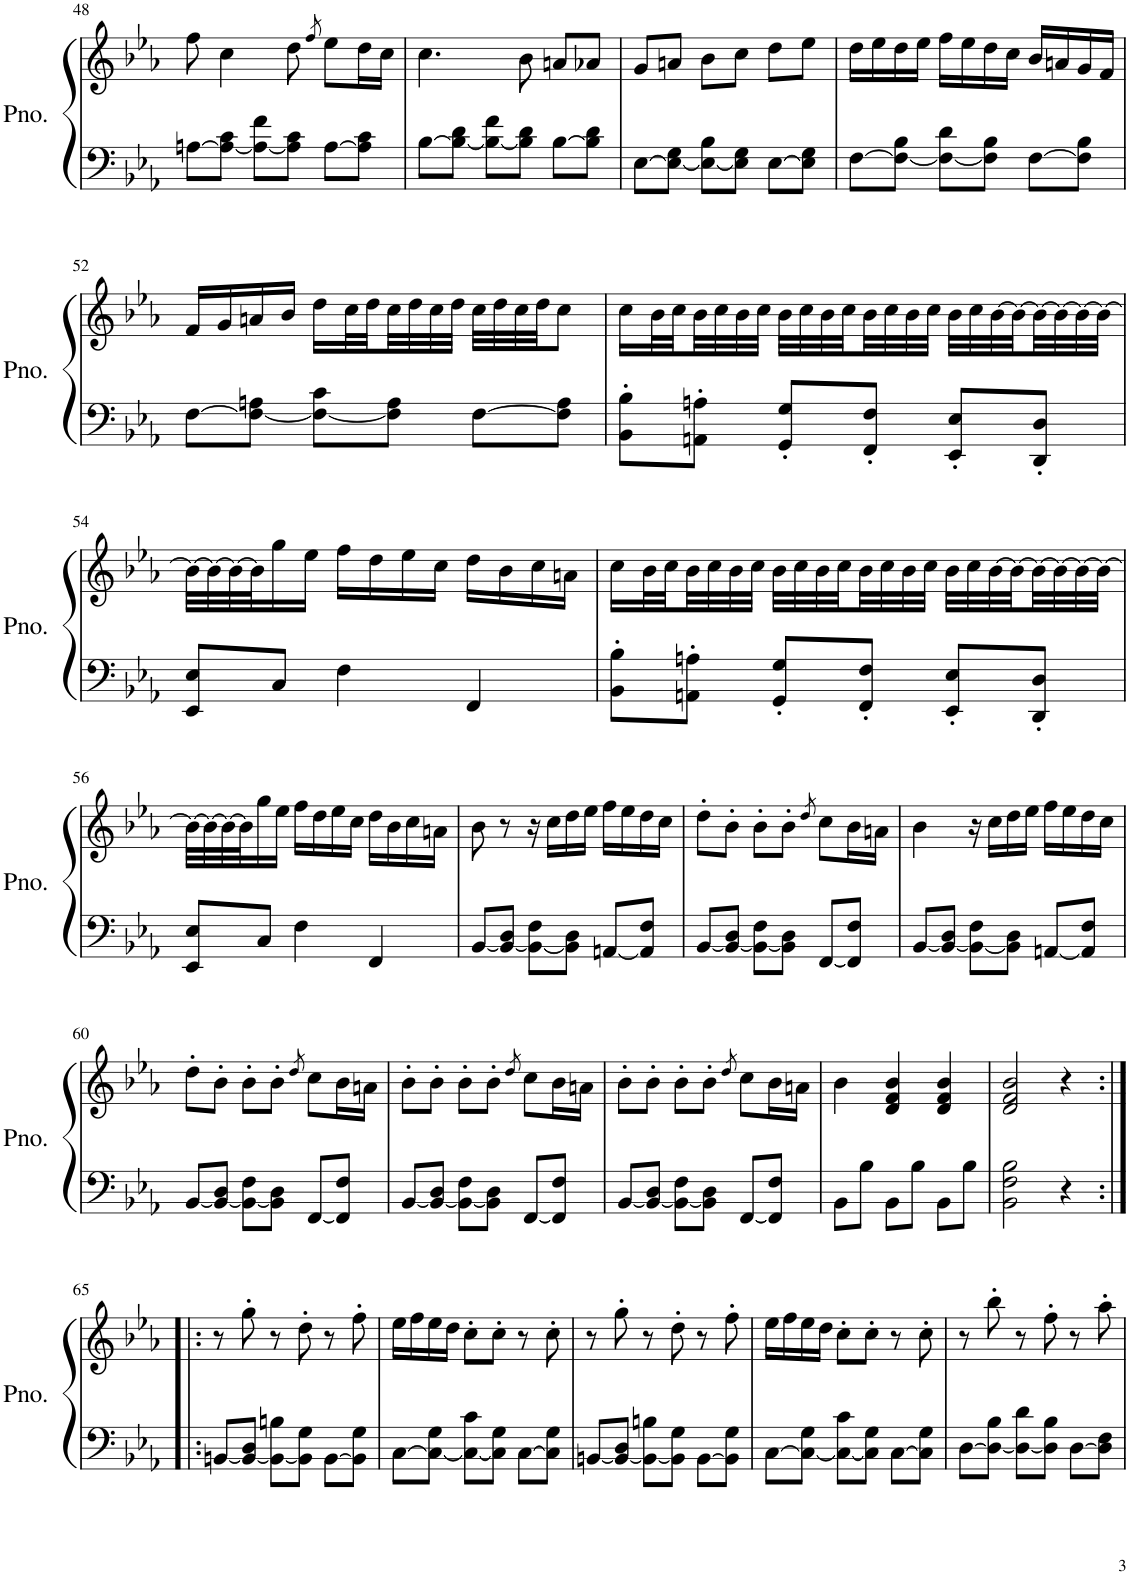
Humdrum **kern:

**kern	**kern
*part1	*part1
*staff2	*staff1
*I"Piano	*
*I'Pno.	*
!!LO:PB:g=z
*clefF4	*clefG2
*k[b-e-a-]	*k[b-e-a-]
*M3/4	*M3/4
=48	=48
[8An\L	8ff\
8A\_ 8c\J	4cc\
8A\_ 8f\L	.
8A\] 8c\J	8dd\
.	8qff/
[8A\L	8ee-\L
8A\] 8c\J	16dd\L
.	16cc\JJ
=49	=49
[8B-\L	4.cc\
8B-\_ 8d\J	.
8B-\_ 8f\L	.
8B-\] 8d\J	8b-\
[8B-\L	8an/L
8B-\] 8d\J	8a-X/J
=50	=50
[8E-\L	8g/L
8E-\_ 8G\J	8an/J
8E-\_ 8B-\L	8b-\L
8E-\] 8G\J	8cc\J
[8E-\L	8dd\L
8E-\] 8G\J	8ee-\J
=51	=51
[8F\L	16dd\LL
.	16ee-\
8F\_ 8B-\J	16dd\
.	16ee-\JJ
8F\_ 8d\L	16ff\LL
.	16ee-\
8F\] 8B-\J	16dd\
.	16cc\JJ
[8F\L	16b-/LL
.	16an/
8F\] 8B-\J	16g/
.	16f/JJ
!!LO:LB:g=z
=52	=52
[8F\L	16f/LL
.	16g/
8F\_ 8An\J	16an/
.	16b-/JJ
8F\_ 8c\L	16dd\LL
.	32cc\L
.	32dd\
8F\] 8A\J	32cc\
.	32dd\
.	32cc\
.	32dd\JJJ
[8F\L	32cc\LLL
.	32dd\
.	32cc\
.	32dd\JJ
8F\] 8A\J	8cc\J
=53	=53
8BB-\' 8B-\'L	16cc\LL
.	32b-\L
.	32cc\
8AAn\' 8An\'J	32b-\
.	32cc\
.	32b-\
.	32cc\JJJ
8GG/' 8G/'L	32b-\LLL
.	32cc\
.	32b-\
.	32cc\
8FF/' 8F/'J	32b-\
.	32cc\
.	32b-\
.	32cc\JJJ
8EE-/' 8E-/'L	32b-\LLL
.	32cc\
.	[32b-\
.	32b-\_
8DD/' 8D/'J	32b-\_
.	32b-\_
.	32b-\_
.	32b-\JJJ_
!!LO:LB:g=z
=54	=54
8EE-/ 8E-/L	32b-\LLL_
.	32b-\_
.	32b-\_
.	32b-\J]
8C/J	16gg\
.	16ee-\JJ
4F\	16ff\LL
.	16dd\
.	16ee-\
.	16cc\JJ
4FF/	16dd\LL
.	16b-\
.	16cc\
.	16an\JJ
=55	=55
8BB-\' 8B-\'L	16cc\LL
.	32b-\L
.	32cc\
8AAn\' 8An\'J	32b-\
.	32cc\
.	32b-\
.	32cc\JJJ
8GG/' 8G/'L	32b-\LLL
.	32cc\
.	32b-\
.	32cc\
8FF/' 8F/'J	32b-\
.	32cc\
.	32b-\
.	32cc\JJJ
8EE-/' 8E-/'L	32b-\LLL
.	32cc\
.	[32b-\
.	32b-\_
8DD/' 8D/'J	32b-\_
.	32b-\_
.	32b-\_
.	32b-\JJJ_
!!LO:LB:g=z
=56	=56
8EE-/ 8E-/L	32b-\LLL_
.	32b-\_
.	32b-\_
.	32b-\J]
8C/J	16gg\
.	16ee-\JJ
4F\	16ff\LL
.	16dd\
.	16ee-\
.	16cc\JJ
4FF/	16dd\LL
.	16b-\
.	16cc\
.	16an\JJ
=57	=57
[8BB-/L	8b-\
8BB-/_ 8D/J	8r
8BB-\_ 8F\L	16r
.	16cc\LL
8BB-\] 8D\J	16dd\
.	16ee-\JJ
[8AAn/L	16ff\LL
.	16ee-\
8AA/] 8F/J	16dd\
.	16cc\JJ
=58	=58
[8BB-/L	8dd'\L
8BB-/_ 8D/J	8b-'\J
8BB-\_ 8F\L	8b-'\L
8BB-\] 8D\J	8b-'\J
.	8qdd/
[8FF/L	8cc\L
8FF/] 8F/J	16b-\L
.	16an\JJ
=59	=59
[8BB-/L	4b-\
8BB-/_ 8D/J	.
8BB-\_ 8F\L	16r
.	16cc\LL
8BB-\] 8D\J	16dd\
.	16ee-\JJ
[8AAn/L	16ff\LL
.	16ee-\
8AA/] 8F/J	16dd\
.	16cc\JJ
!!LO:LB:g=z
=60	=60
[8BB-/L	8dd'\L
8BB-/_ 8D/J	8b-'\J
8BB-\_ 8F\L	8b-'\L
8BB-\] 8D\J	8b-'\J
.	8qdd/
[8FF/L	8cc\L
8FF/] 8F/J	16b-\L
.	16an\JJ
=61	=61
[8BB-/L	8b-'\L
8BB-/_ 8D/J	8b-'\J
8BB-\_ 8F\L	8b-'\L
8BB-\] 8D\J	8b-'\J
.	8qdd/
[8FF/L	8cc\L
8FF/] 8F/J	16b-\L
.	16an\JJ
=62	=62
[8BB-/L	8b-'\L
8BB-/_ 8D/J	8b-'\J
8BB-\_ 8F\L	8b-'\L
8BB-\] 8D\J	8b-'\J
.	8qdd/
[8FF/L	8cc\L
8FF/] 8F/J	16b-\L
.	16an\JJ
=63	=63
8BB-\L	4b-\
8B-\J	.
8BB-\L	4d/ 4f/ 4b-/
8B-\J	.
8BB-\L	4d/ 4f/ 4b-/
8B-\J	.
=64	=64
2BB-\ 2F\ 2B-\	2d/ 2f/ 2b-/
4r	4r
!!LO:LB:g=z
=65:|!|:	=65:|!|:
[8BBn/L	8r
8BB/_ 8D/J	8gg'\
8BB\_ 8Bn\L	8r
8BB\] 8G\J	8dd'\
[8BB\L	8r
8BB\] 8G\J	8ff'\
=66	=66
[8C\L	16ee-\LL
.	16ff\
8C\_ 8G\J	16ee-\
.	16dd\JJ
8C\_ 8c\L	8cc'\L
8C\] 8G\J	8cc'\J
[8C\L	8r
8C\] 8G\J	8cc'\
=67	=67
[8BBn/L	8r
8BB/_ 8D/J	8gg'\
8BB\_ 8Bn\L	8r
8BB\] 8G\J	8dd'\
[8BB\L	8r
8BB\] 8G\J	8ff'\
=68	=68
[8C\L	16ee-\LL
.	16ff\
8C\_ 8G\J	16ee-\
.	16dd\JJ
8C\_ 8c\L	8cc'\L
8C\] 8G\J	8cc'\J
[8C\L	8r
8C\] 8G\J	8cc'\
=69	=69
[8D\L	8r
8D\_ 8B-\J	8bb-'\
8D\_ 8d\L	8r
8D\] 8B-\J	8ff'\
[8D\L	8r
8D\] 8F\J	8aa-'\
=	=
*-	*-
